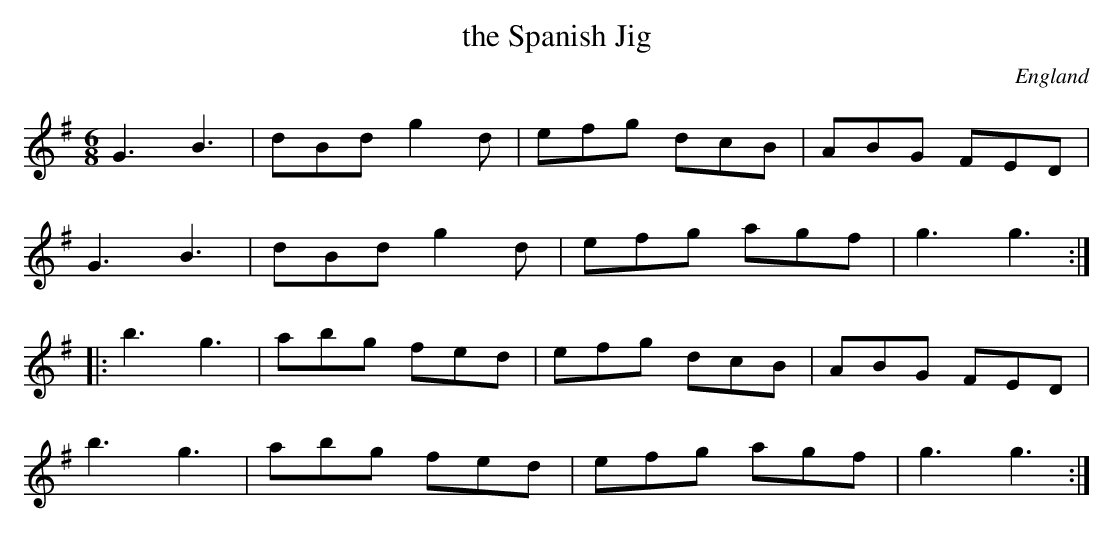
X:1
T:the Spanish Jig
M:6/8
O:England
K:G
G3 B3 | dBd g2d | efg dcB | ABG FED |
G3 B3 | dBd g2d | efg agf | g3 g3 :|
|:b3 g3 | abg fed | efg dcB | ABG FED |
b3 g3 | abg fed | efg agf | g3g3 :|
